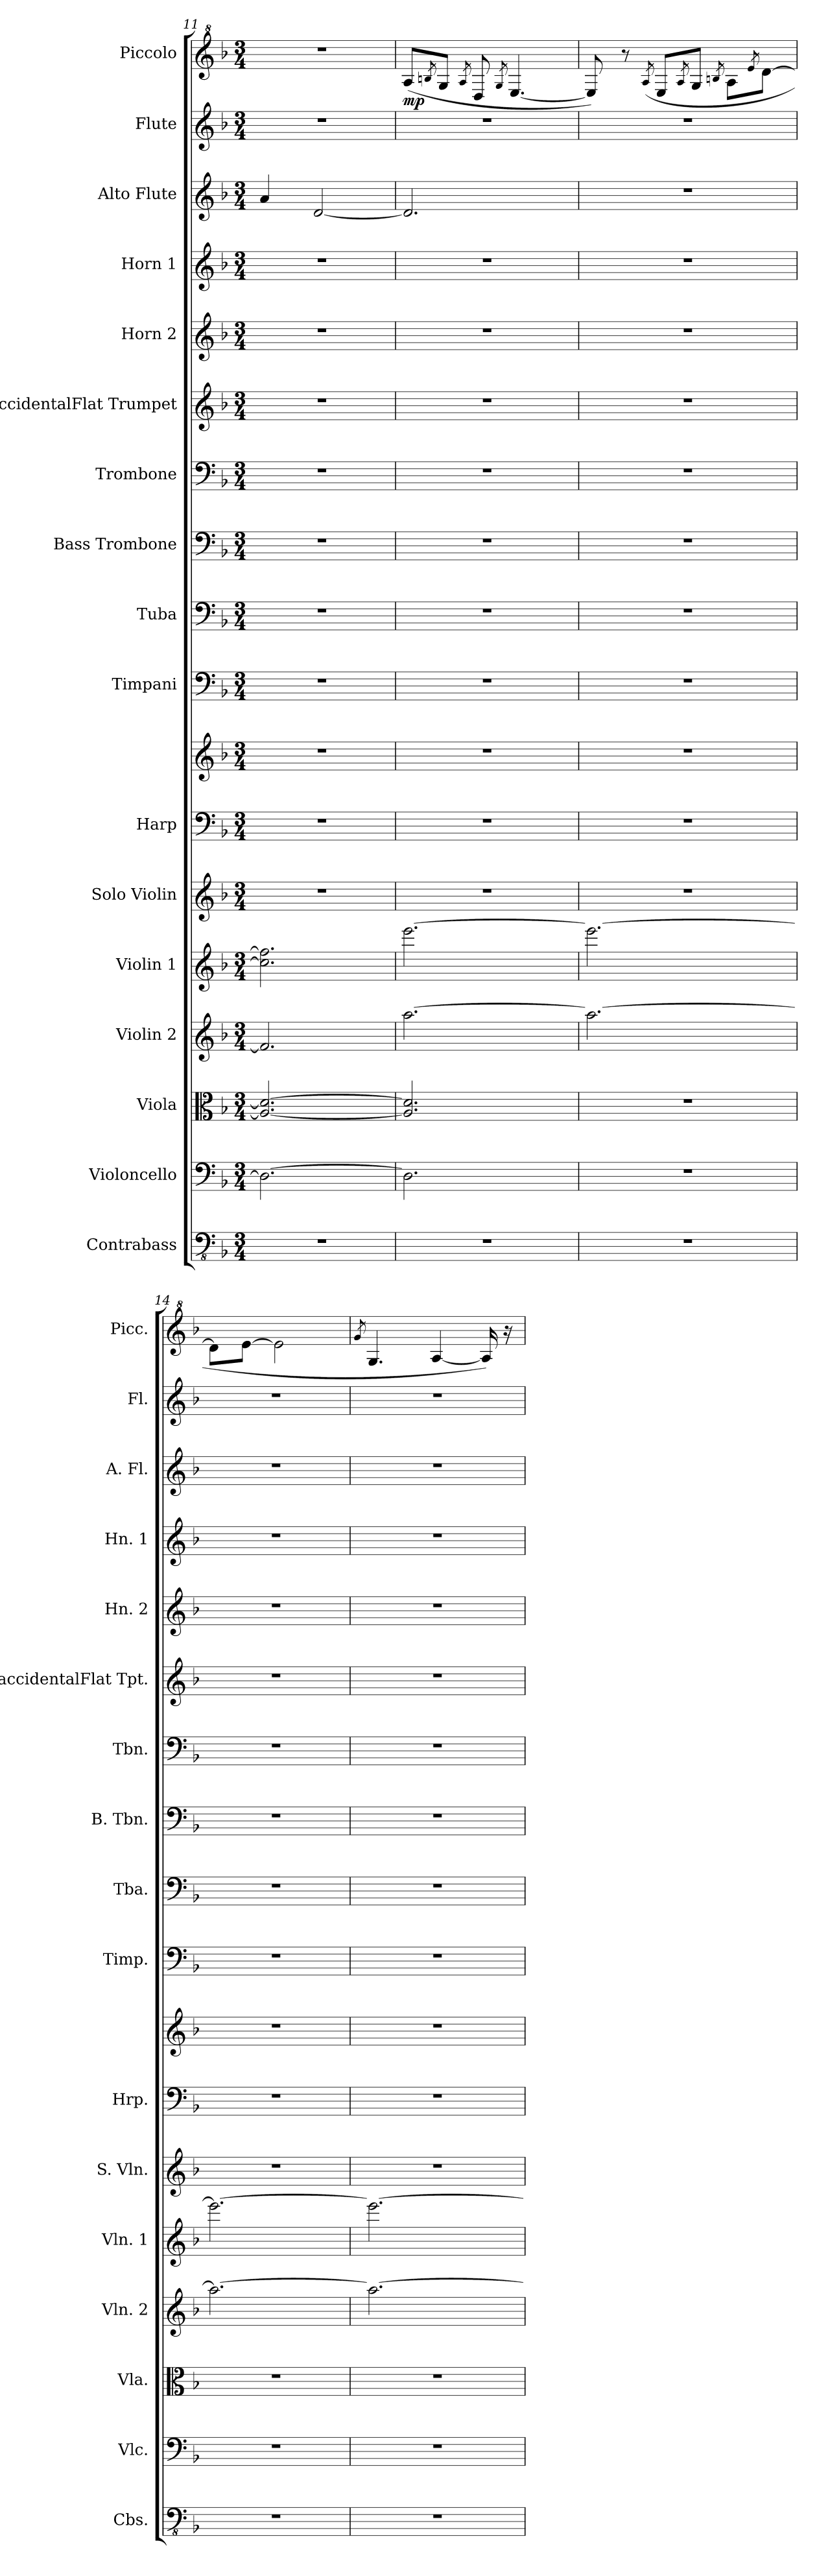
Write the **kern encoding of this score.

**kern	**kern	**kern	**kern	**kern	**kern	**kern	**kern	**kern	**kern	**kern	**kern	**kern	**kern	**kern	**kern	**kern	**kern	**dynam
*part17	*part16	*part15	*part14	*part13	*part12	*part11	*part11	*part10	*part9	*part8	*part7	*part6	*part5	*part4	*part3	*part2	*part1	*part1
*staff18	*staff17	*staff16	*staff15	*staff14	*staff13	*staff12	*staff11	*staff10	*staff9	*staff8	*staff7	*staff6	*staff5	*staff4	*staff3	*staff2	*staff1	*staff1
*I"Contrabass	*I"Violoncello	*I"Viola	*I"Violin 2	*I"Violin 1	*I"Solo Violin	*I"Harp	*	*I"Timpani	*I"Tuba	*I"Bass Trombone	*I"Trombone	*I"BaccidentalFlat Trumpet	*I"Horn 2	*I"Horn 1	*I"Alto Flute	*I"Flute	*I"Piccolo	*
*I'Cbs.	*I'Vlc.	*I'Vla.	*I'Vln. 2	*I'Vln. 1	*I'S. Vln.	*I'Hrp.	*	*I'Timp.	*I'Tba.	*I'B. Tbn.	*I'Tbn.	*I'BaccidentalFlat Tpt.	*I'Hn. 2	*I'Hn. 1	*I'A. Fl.	*I'Fl.	*I'Picc.	*
*clefFv4	*clefF4	*clefC3	*clefG2	*clefG2	*clefG2	*clefF4	*clefG2	*clefF4	*clefF4	*clefF4	*clefF4	*clefG2	*clefG2	*clefG2	*clefG2	*clefG2	*clefG^2	*
*	*	*	*	*	*	*	*	*	*	*	*	*ITrd1c2	*ITrd4c7	*ITrd4c7	*ITrd3c5	*	*ITrd-7c-12	*
*k[b-]	*k[b-]	*k[b-]	*k[b-]	*k[b-]	*k[b-]	*k[b-]	*k[b-]	*k[b-]	*k[b-]	*k[b-]	*k[b-]	*k[b-e-a-]	*k[b-e-]	*k[b-e-]	*k[]	*k[b-]	*k[b-]	*
*M3/4	*M3/4	*M3/4	*M3/4	*M3/4	*M3/4	*M3/4	*M3/4	*M3/4	*M3/4	*M3/4	*M3/4	*M3/4	*M3/4	*M3/4	*M3/4	*M3/4	*M3/4	*
=11	=11	=11	=11	=11	=11	=11	=11	=11	=11	=11	=11	=11	=11	=11	=11	=11	=11	=11
2.r	2.D\_	2.A/_ 2.d/_	2.f/]	2.cc\] 2.ff\]	2.r	2.r	2.r	2.r	2.r	2.r	2.r	2.r	2.r	2.r	4e/	2.r	2.r	.
.	.	.	.	.	.	.	.	.	.	.	.	.	.	.	[2A/	.	.	.
=12	=12	=12	=12	=12	=12	=12	=12	=12	=12	=12	=12	=12	=12	=12	=12	=12	=12	=12
*	*	*	*	*	*	*	*	*	*	*	*	*	*	*	*	*	*MM60	*
!	!	!	!	!	!	!	!	!	!	!	!	!	!	!	!	!	!	!LO:DY:b
2.r	2.D\]	2.A/] 2.d/]	[2.aa\	[2.eee\	2.r	2.r	2.r	2.r	2.r	2.r	2.r	2.r	2.r	2.r	2.A/]	2.r	(8aa/L	mp
.	.	.	.	.	.	.	.	.	.	.	.	.	.	.	.	.	8qbbn/	.
.	.	.	.	.	.	.	.	.	.	.	.	.	.	.	.	.	8gg/J	.
.	.	.	.	.	.	.	.	.	.	.	.	.	.	.	.	.	8qaa/	.
.	.	.	.	.	.	.	.	.	.	.	.	.	.	.	.	.	8dd/	.
.	.	.	.	.	.	.	.	.	.	.	.	.	.	.	.	.	8qgg/	.
.	.	.	.	.	.	.	.	.	.	.	.	.	.	.	.	.	[4.ee/	.
!!LO:PB:g=z
=13	=13	=13	=13	=13	=13	=13	=13	=13	=13	=13	=13	=13	=13	=13	=13	=13	=13	=13
2.r	2.r	2.r	2.aa\_	2.eee\_	2.r	2.r	2.r	2.r	2.r	2.r	2.r	2.r	2.r	2.r	2.r	2.r	8ee/])	.
.	.	.	.	.	.	.	.	.	.	.	.	.	.	.	.	.	8r	.
.	.	.	.	.	.	.	.	.	.	.	.	.	.	.	.	.	(8qaa/	.
.	.	.	.	.	.	.	.	.	.	.	.	.	.	.	.	.	8ee/L	.
.	.	.	.	.	.	.	.	.	.	.	.	.	.	.	.	.	8qaa/	.
.	.	.	.	.	.	.	.	.	.	.	.	.	.	.	.	.	8gg/J	.
.	.	.	.	.	.	.	.	.	.	.	.	.	.	.	.	.	8qbbn/	.
.	.	.	.	.	.	.	.	.	.	.	.	.	.	.	.	.	8aa\L	.
.	.	.	.	.	.	.	.	.	.	.	.	.	.	.	.	.	8qeee/	.
.	.	.	.	.	.	.	.	.	.	.	.	.	.	.	.	.	[8ddd\J	.
=14	=14	=14	=14	=14	=14	=14	=14	=14	=14	=14	=14	=14	=14	=14	=14	=14	=14	=14
2.r	2.r	2.r	2.aa\_	2.eee\_	2.r	2.r	2.r	2.r	2.r	2.r	2.r	2.r	2.r	2.r	2.r	2.r	8ddd\L]	.
.	.	.	.	.	.	.	.	.	.	.	.	.	.	.	.	.	[8eee\J	.
.	.	.	.	.	.	.	.	.	.	.	.	.	.	.	.	.	2eee\]	.
=15	=15	=15	=15	=15	=15	=15	=15	=15	=15	=15	=15	=15	=15	=15	=15	=15	=15	=15
.	.	.	.	.	.	.	.	.	.	.	.	.	.	.	.	.	8qggg/	.
2.r	2.r	2.r	2.aa\_	2.eee\_	2.r	2.r	2.r	2.r	2.r	2.r	2.r	2.r	2.r	2.r	2.r	2.r	4.gg/	.
.	.	.	.	.	.	.	.	.	.	.	.	.	.	.	.	.	[4aa/	.
.	.	.	.	.	.	.	.	.	.	.	.	.	.	.	.	.	16aa/])	.
.	.	.	.	.	.	.	.	.	.	.	.	.	.	.	.	.	16r	.
=	=	=	=	=	=	=	=	=	=	=	=	=	=	=	=	=	=	=
*-	*-	*-	*-	*-	*-	*-	*-	*-	*-	*-	*-	*-	*-	*-	*-	*-	*-	*-
